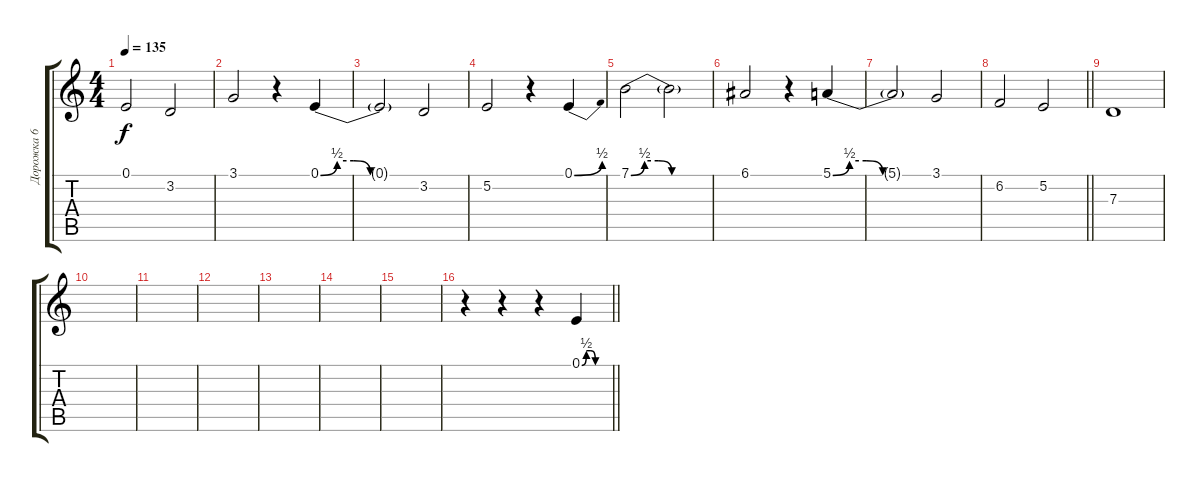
\track ("Дорожка 6" "Дорожка 6") {instrument synthvoice}
\staff {score tabs}
\tuning (E4 B3 G3 D3 A2 E2) {hide}
\ts (4 4)
\tempo 135
\clef g2
\ks c
0.1{t}.2{dy f} 3.2.2 |
3.1.2 r.4 0.1{be (custom 0 0 10 2 20 2 30 0 60 0)}.4 |
0.1{t}.2 3.2.2 |
5.2.2 r.4 0.1{be (bend 0 0 60 2)}.4 |
7.1{be (custom 0 0 10 2 20 2 30 0 60 0)}.2 7.1{t}.2 |
6.1.2 r.4 5.1{be (custom 0 0 10 2 20 2 30 0 60 0)}.4 |
5.1{t}.2 3.1.2 |
\barLineRight lightlight
6.2.2 5.2.2 |
7.3.1 |
|
|
|
|
|
|
\barLineRight lightlight
r.4 r.4 r.4 0.1{be (custom 0 0 10 2 20 2 30 0 60 0)}.4
